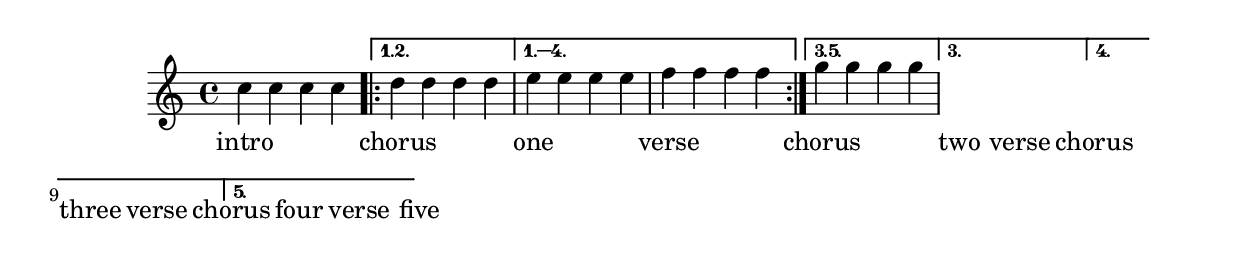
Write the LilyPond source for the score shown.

\version "2.1.22"
\header{
    texidoc="

@cindex shorter volta bracket

By setting @code{voltaSpannerDuration} the length of a volta bracket
can be shortened.

"

}


\score {
    <<
	\context Staff \notes\relative c''{
	    c c c c
				% coda-klugde: let volta span only one bar
	    \set Staff.voltaSpannerDuration =  #(ly:make-moment 1 1)
	    \repeat "volta" 5 { d d d d }
	    \alternative { { e e e e f f f f }
			   { g g g g } }
	}
	\context Lyrics \lyrics{
	    intro1
	    \repeat fold 5 { }
	    \alternative {
		{ chorus1 one verse1 }
		{ chorus1 two verse1 }
		{ chorus1 three verse }
		{ chorus1 four verse }
	    }
	    five1
	}
    >>
    \paper{ raggedright = ##t }
}


				% 

